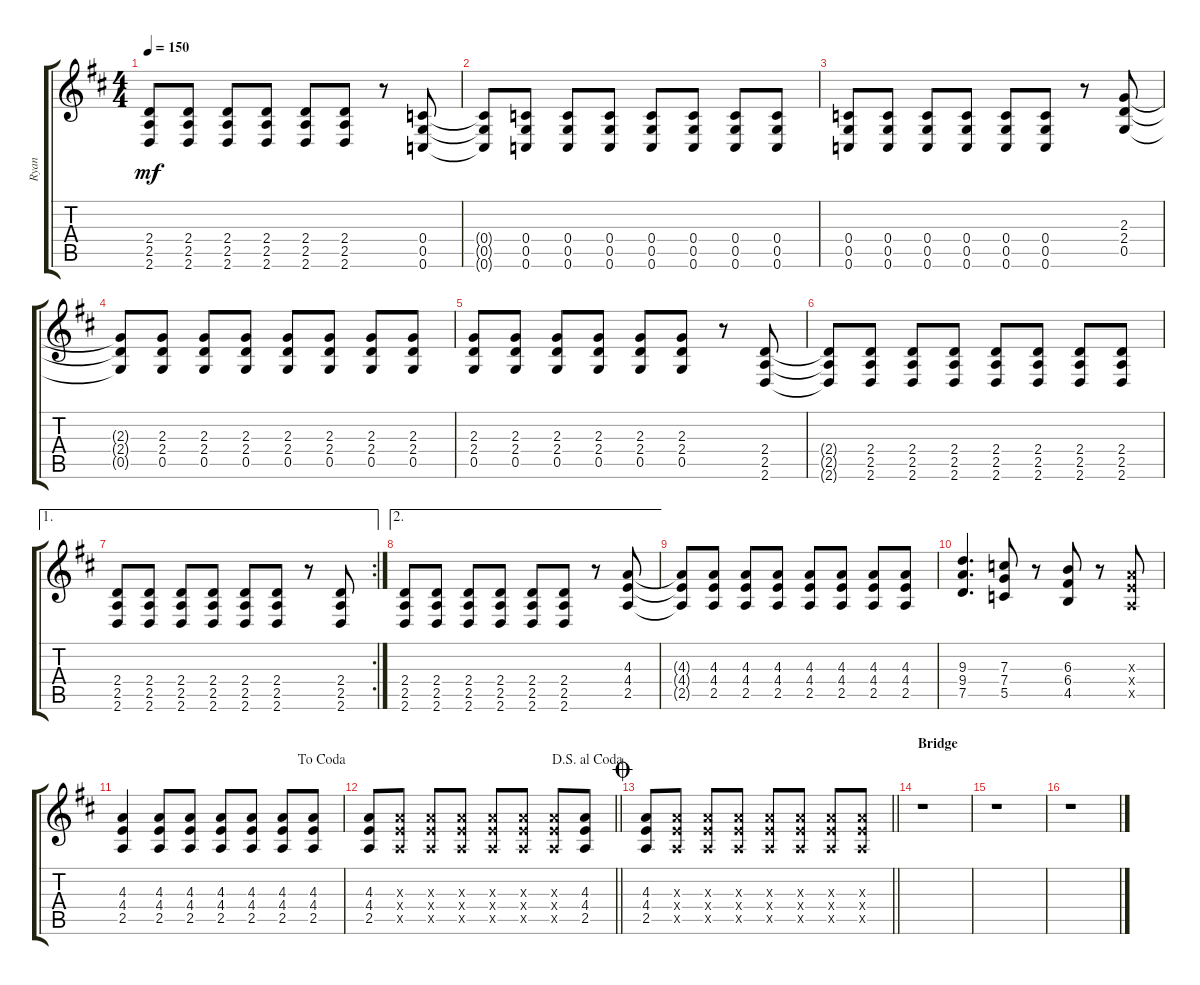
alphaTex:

\track ("Ryan" "Ryan") {instrument overdrivenguitar}
\staff {score tabs}
\tuning (D4 A3 F3 C3 G2 C2) {hide}
\ts (4 4)
\tempo 150
\clef g2
\ks d
(2.4 2.5 2.6).8{dy mf} (2.4 2.5 2.6).8 (2.4 2.5 2.6).8 (2.4 2.5 2.6).8 (2.4 2.5 2.6).8 (2.4 2.5 2.6).8 r.8 (0.4 0.5 0.6).8 |
(0.4{t} 0.5{t} 0.6{t}).8 (0.4 0.5 0.6).8 (0.4 0.5 0.6).8 (0.4 0.5 0.6).8 (0.4 0.5 0.6).8 (0.4 0.5 0.6).8 (0.4 0.5 0.6).8 (0.4 0.5 0.6).8 |
(0.4 0.5 0.6).8 (0.4 0.5 0.6).8 (0.4 0.5 0.6).8 (0.4 0.5 0.6).8 (0.4 0.5 0.6).8 (0.4 0.5 0.6).8 r.8 (2.3 2.4 0.5).8 |
(2.3{t} 2.4{t} 0.5{t}).8 (2.3 2.4 0.5).8 (2.3 2.4 0.5).8 (2.3 2.4 0.5).8 (2.3 2.4 0.5).8 (2.3 2.4 0.5).8 (2.3 2.4 0.5).8 (2.3 2.4 0.5).8 |
(2.3 2.4 0.5).8 (2.3 2.4 0.5).8 (2.3 2.4 0.5).8 (2.3 2.4 0.5).8 (2.3 2.4 0.5).8 (2.3 2.4 0.5).8 r.8 (2.4 2.5 2.6).8 |
(2.4{t} 2.5{t} 2.6{t}).8 (2.4 2.5 2.6).8 (2.4 2.5 2.6).8 (2.4 2.5 2.6).8 (2.4 2.5 2.6).8 (2.4 2.5 2.6).8 (2.4 2.5 2.6).8 (2.4 2.5 2.6).8 |
\ae 1
\rc 2
(2.4 2.5 2.6).8 (2.4 2.5 2.6).8 (2.4 2.5 2.6).8 (2.4 2.5 2.6).8 (2.4 2.5 2.6).8 (2.4 2.5 2.6).8 r.8 (2.4 2.5 2.6).8 |
\ae 2
(2.4 2.5 2.6).8 (2.4 2.5 2.6).8 (2.4 2.5 2.6).8 (2.4 2.5 2.6).8 (2.4 2.5 2.6).8 (2.4 2.5 2.6).8 r.8 (4.3 4.4 2.5).8 |
(4.3{t} 4.4{t} 2.5{t}).8 (4.3 4.4 2.5).8 (4.3 4.4 2.5).8 (4.3 4.4 2.5).8 (4.3 4.4 2.5).8 (4.3 4.4 2.5).8 (4.3 4.4 2.5).8 (4.3 4.4 2.5).8 |
(9.3 9.4 7.5).4{d} (7.3 7.4 5.5).8 r.8 (6.3 6.4 4.5).8 r.8 (4.3{x} 4.4{x} 2.5{x}).8 |
\jump dacoda
(4.3 4.4 2.5).4 (4.3 4.4 2.5).8 (4.3 4.4 2.5).8 (4.3 4.4 2.5).8 (4.3 4.4 2.5).8 (4.3 4.4 2.5).8 (4.3 4.4 2.5).8 |
\jump dalsegnoalcoda
\barLineRight lightlight
(4.3 4.4 2.5).8 (4.3{x} 4.4{x} 2.5{x}).8 (4.3{x} 4.4{x} 2.5{x}).8 (4.3{x} 4.4{x} 2.5{x}).8 (4.3{x} 4.4{x} 2.5{x}).8 (4.3{x} 4.4{x} 2.5{x}).8 (4.3{x} 4.4{x} 2.5{x}).8 (4.3 4.4 2.5).8 |
\jump coda
\barLineRight lightlight
(4.3 4.4 2.5).8 (4.3{x} 4.4{x} 2.5{x}).8 (4.3{x} 4.4{x} 2.5{x}).8 (4.3{x} 4.4{x} 2.5{x}).8 (4.3{x} 4.4{x} 2.5{x}).8 (4.3{x} 4.4{x} 2.5{x}).8 (4.3{x} 4.4{x} 2.5{x}).8 (4.3{x} 4.4{x} 2.5{x}).8 |
\section ("" "Bridge")
r.1 |
r.1 |
r.1
